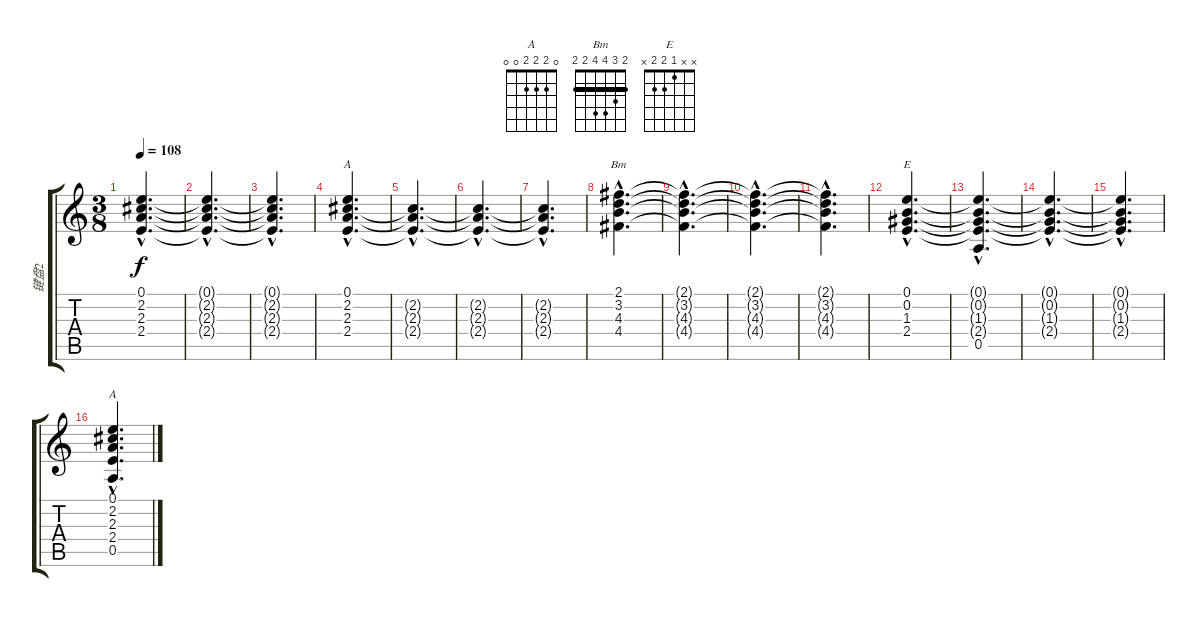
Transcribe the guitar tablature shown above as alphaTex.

\track ("键盘2" "键盘2") {instrument acousticguitarnylon}
\staff {score tabs}
\tuning (E4 B3 G3 D3 A2 E2) {hide}
\chord ("A" x 2 2 2 x x)
\chord ("Bm" 2 3 4 4 2 2) {barre 2}
\chord ("E" x x 1 2 2 x)
\chord ("A" 0 2 2 2 0 0)
\ts (3 8)
\tempo 108
\clef g2
\ks c
(0.1{hac t} 2.2{hac t} 2.3{hac t} 2.4{hac t}).4{d dy f} |
(0.1{hac t} 2.2{hac t} 2.3{hac t} 2.4{hac t}).4{d} |
(0.1{hac t} 2.2{hac t} 2.3{hac t} 2.4{hac t}).4{d} |
(0.1{hac} 2.2{hac} 2.3{hac} 2.4{hac}).4{d ch "A"} |
(2.2{hac t} 2.3{hac t} 2.4{hac t}).4{d} |
(2.2{hac t} 2.3{hac t} 2.4{hac t}).4{d} |
(2.2{hac t} 2.3{hac t} 2.4{hac t}).4{d} |
(2.1{hac} 3.2{hac} 4.3{hac} 4.4{hac}).4{d ch "Bm"} |
(2.1{hac t} 3.2{hac t} 4.3{hac t} 4.4{hac t}).4{d} |
(2.1{hac t} 3.2{hac t} 4.3{hac t} 4.4{hac t}).4{d} |
(2.1{hac t} 3.2{hac t} 4.3{hac t} 4.4{hac t}).4{d} |
(0.1{hac} 0.2{hac} 1.3{hac} 2.4{hac}).4{d ch "E"} |
(0.1{hac t} 0.2{hac t} 1.3{hac t} 2.4{hac t} 0.5{hac}).4{d} |
(0.1{hac t} 0.2{hac t} 1.3{hac t} 2.4{hac t}).4{d} |
(0.1{hac t} 0.2{hac t} 1.3{hac t} 2.4{hac t}).4{d} |
(0.1{hac} 2.2{hac} 2.3{hac} 2.4{hac} 0.5{hac}).4{d ch "A"}
